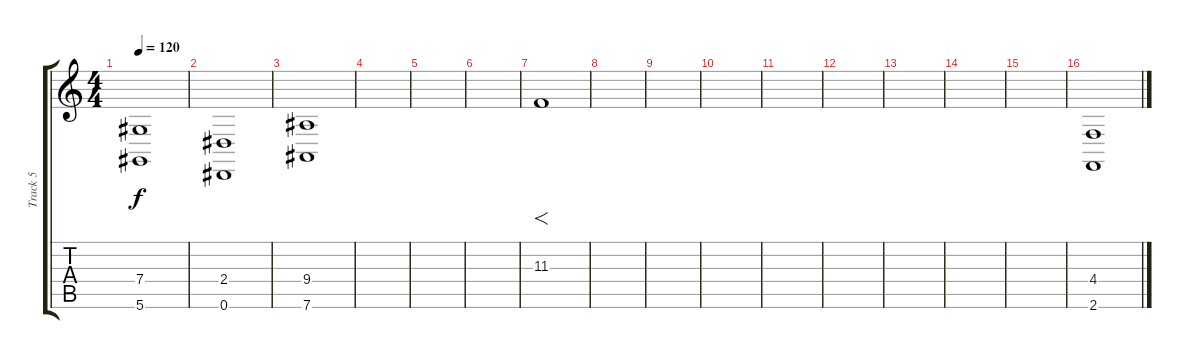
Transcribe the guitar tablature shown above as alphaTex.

\track ("Track 5" "Track 5") {instrument lead6voice}
\staff {score tabs}
\tuning (Eb4 Bb3 Gb3 Db3 Ab2 Eb2) {hide}
\ts (4 4)
\tempo 120
\clef g2
\ks c
(7.4 5.6).1{dy f} |
(2.4 0.6).1 |
(9.4 7.6).1 |
|
|
|
11.3.1{f} |
|
|
|
|
|
|
|
|
(4.4 2.6).1
